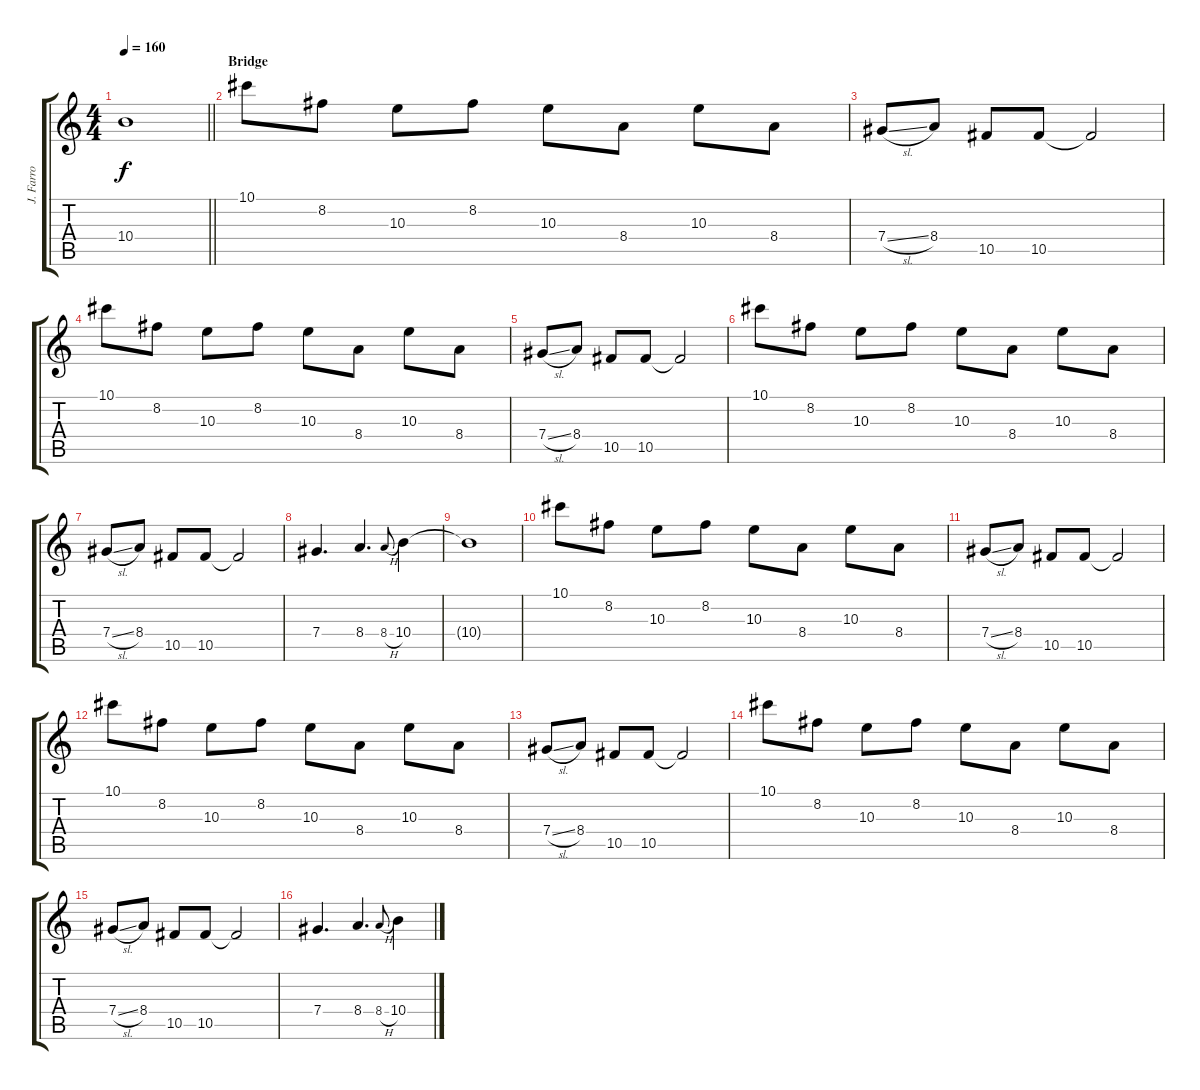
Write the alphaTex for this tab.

\track ("J. Farro" "J. Farro") {instrument distortionguitar}
\staff {score tabs}
\tuning (Eb4 Bb3 Gb3 Db3 Ab2 Db2) {hide}
\ts (4 4)
\tempo 160
\clef g2
\barLineRight lightlight
\ks c
10.4{t}.1{dy f} |
\section ("" "Bridge")
10.1.8 8.2.8 10.3.8 8.2.8 10.3.8 8.4.8 10.3.8 8.4.8 |
7.4{sl}.8 8.4.8 10.5.8 10.5.8 10.5{t}.2 |
10.1.8 8.2.8 10.3.8 8.2.8 10.3.8 8.4.8 10.3.8 8.4.8 |
7.4{sl}.8 8.4.8 10.5.8 10.5.8 10.5{t}.2 |
10.1.8 8.2.8 10.3.8 8.2.8 10.3.8 8.4.8 10.3.8 8.4.8 |
7.4{sl}.8 8.4.8 10.5.8 10.5.8 10.5{t}.2 |
7.4.4{d} 8.4.4{d} 8.4{h}.8{gr onbeat} 10.4.4 |
10.4{t}.1 |
10.1.8 8.2.8 10.3.8 8.2.8 10.3.8 8.4.8 10.3.8 8.4.8 |
7.4{sl}.8 8.4.8 10.5.8 10.5.8 10.5{t}.2 |
10.1.8 8.2.8 10.3.8 8.2.8 10.3.8 8.4.8 10.3.8 8.4.8 |
7.4{sl}.8 8.4.8 10.5.8 10.5.8 10.5{t}.2 |
10.1.8 8.2.8 10.3.8 8.2.8 10.3.8 8.4.8 10.3.8 8.4.8 |
7.4{sl}.8 8.4.8 10.5.8 10.5.8 10.5{t}.2 |
7.4.4{d} 8.4.4{d} 8.4{h}.8{gr onbeat} 10.4.4
